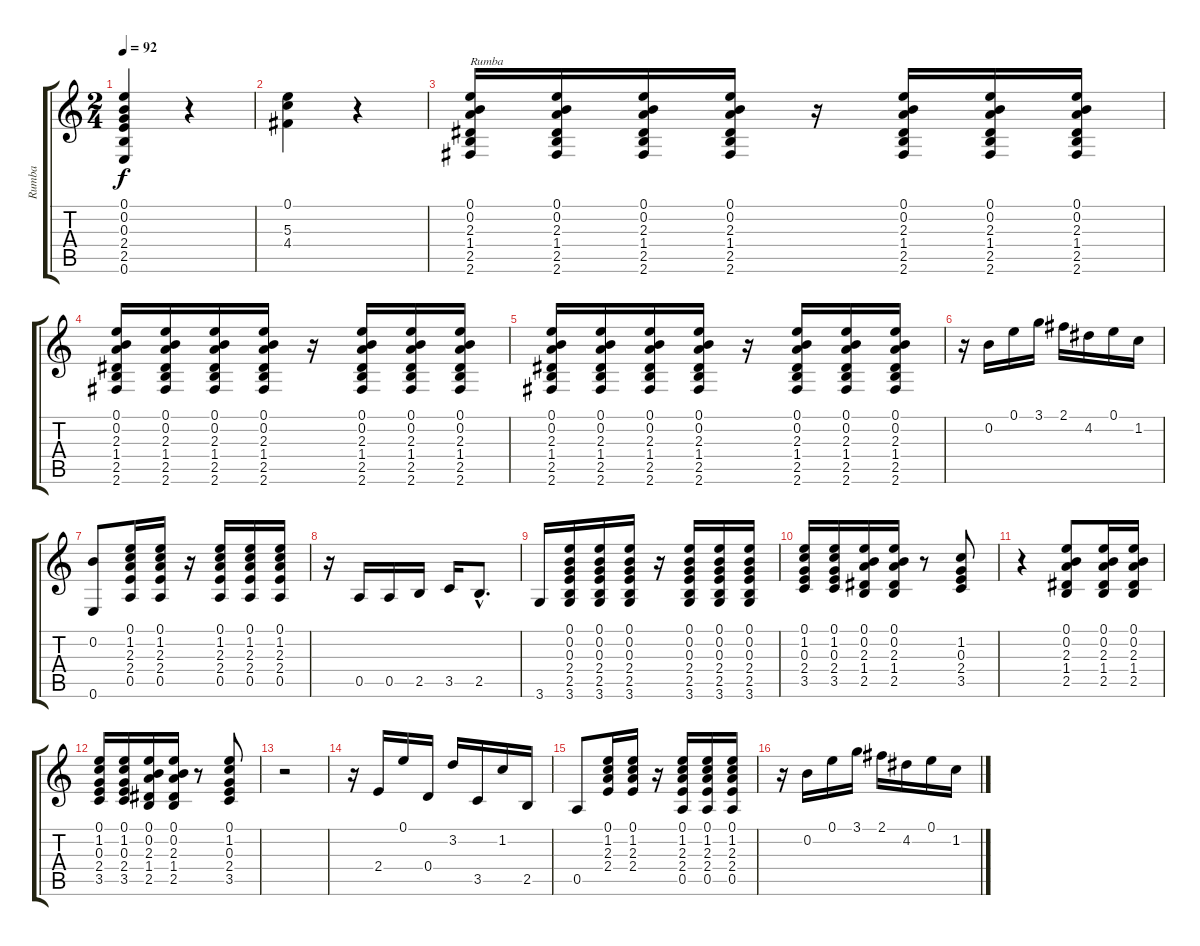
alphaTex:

\track ("Rumba   " "Rumba   ") {instrument acousticguitarnylon}
\staff {score tabs}
\tuning (E4 B3 G3 D3 A2 E2) {hide}
\ts (2 4)
\tempo 92
\clef g2
\ks c
(0.1 0.2 0.3 2.4 2.5 0.6).4{dy f} r.4 |
(0.1 5.3 4.4).4 r.4 |
(0.1 0.2 2.3 1.4 2.5 2.6).16{txt "Rumba"} (0.1 0.2 2.3 1.4 2.5 2.6).16 (0.1 0.2 2.3 1.4 2.5 2.6).16 (0.1 0.2 2.3 1.4 2.5 2.6).16 r.16 (0.1 0.2 2.3 1.4 2.5 2.6).16 (0.1 0.2 2.3 1.4 2.5 2.6).16 (0.1 0.2 2.3 1.4 2.5 2.6).16 |
(0.1 0.2 2.3 1.4 2.5 2.6).16 (0.1 0.2 2.3 1.4 2.5 2.6).16 (0.1 0.2 2.3 1.4 2.5 2.6).16 (0.1 0.2 2.3 1.4 2.5 2.6).16 r.16 (0.1 0.2 2.3 1.4 2.5 2.6).16 (0.1 0.2 2.3 1.4 2.5 2.6).16 (0.1 0.2 2.3 1.4 2.5 2.6).16 |
(0.1 0.2 2.3 1.4 2.5 2.6).16 (0.1 0.2 2.3 1.4 2.5 2.6).16 (0.1 0.2 2.3 1.4 2.5 2.6).16 (0.1 0.2 2.3 1.4 2.5 2.6).16 r.16 (0.1 0.2 2.3 1.4 2.5 2.6).16 (0.1 0.2 2.3 1.4 2.5 2.6).16 (0.1 0.2 2.3 1.4 2.5 2.6).16 |
r.16 0.2.16 0.1.16 3.1.16 2.1.16 4.2.16 0.1.16 1.2.16 |
(0.2 0.6).8 (0.1 1.2 2.3 2.4 0.5).16 (0.1 1.2 2.3 2.4 0.5).16 r.16 (0.1 1.2 2.3 2.4 0.5).16 (0.1 1.2 2.3 2.4 0.5).16 (0.1 1.2 2.3 2.4 0.5).16 |
r.16 0.5.16 0.5.16 2.5.16 3.5.16 2.5{hac}.8{d} |
3.6.16 (0.1 0.2 0.3 2.4 2.5 3.6).16 (0.1 0.2 0.3 2.4 2.5 3.6).16 (0.1 0.2 0.3 2.4 2.5 3.6).16 r.16 (0.1 0.2 0.3 2.4 2.5 3.6).16 (0.1 0.2 0.3 2.4 2.5 3.6).16 (0.1 0.2 0.3 2.4 2.5 3.6).16 |
(0.1 1.2 0.3 2.4 3.5).16 (0.1 1.2 0.3 2.4 3.5).16 (0.1 0.2 2.3 1.4 2.5).16 (0.1 0.2 2.3 1.4 2.5).16 r.8 (1.2 0.3 2.4 3.5).8 |
r.4 (0.1 0.2 2.3 1.4 2.5).8 (0.1 0.2 2.3 1.4 2.5).16 (0.1 0.2 2.3 1.4 2.5).16 |
(0.1 1.2 0.3 2.4 3.5).16 (0.1 1.2 0.3 2.4 3.5).16 (0.1 0.2 2.3 1.4 2.5).16 (0.1 0.2 2.3 1.4 2.5).16 r.8 (0.1 1.2 0.3 2.4 3.5).8 |
r.2 |
r.16 2.4.16 0.1.16 0.4.16 3.2.16 3.5.16 1.2.16 2.5.16 |
0.5.8 (0.1 1.2 2.3 2.4).16 (0.1 1.2 2.3 2.4).16 r.16 (0.1 1.2 2.3 2.4 0.5).16 (0.1 1.2 2.3 2.4 0.5).16 (0.1 1.2 2.3 2.4 0.5).16 |
r.16 0.2.16 0.1.16 3.1.16 2.1.16 4.2.16 0.1.16 1.2.16
